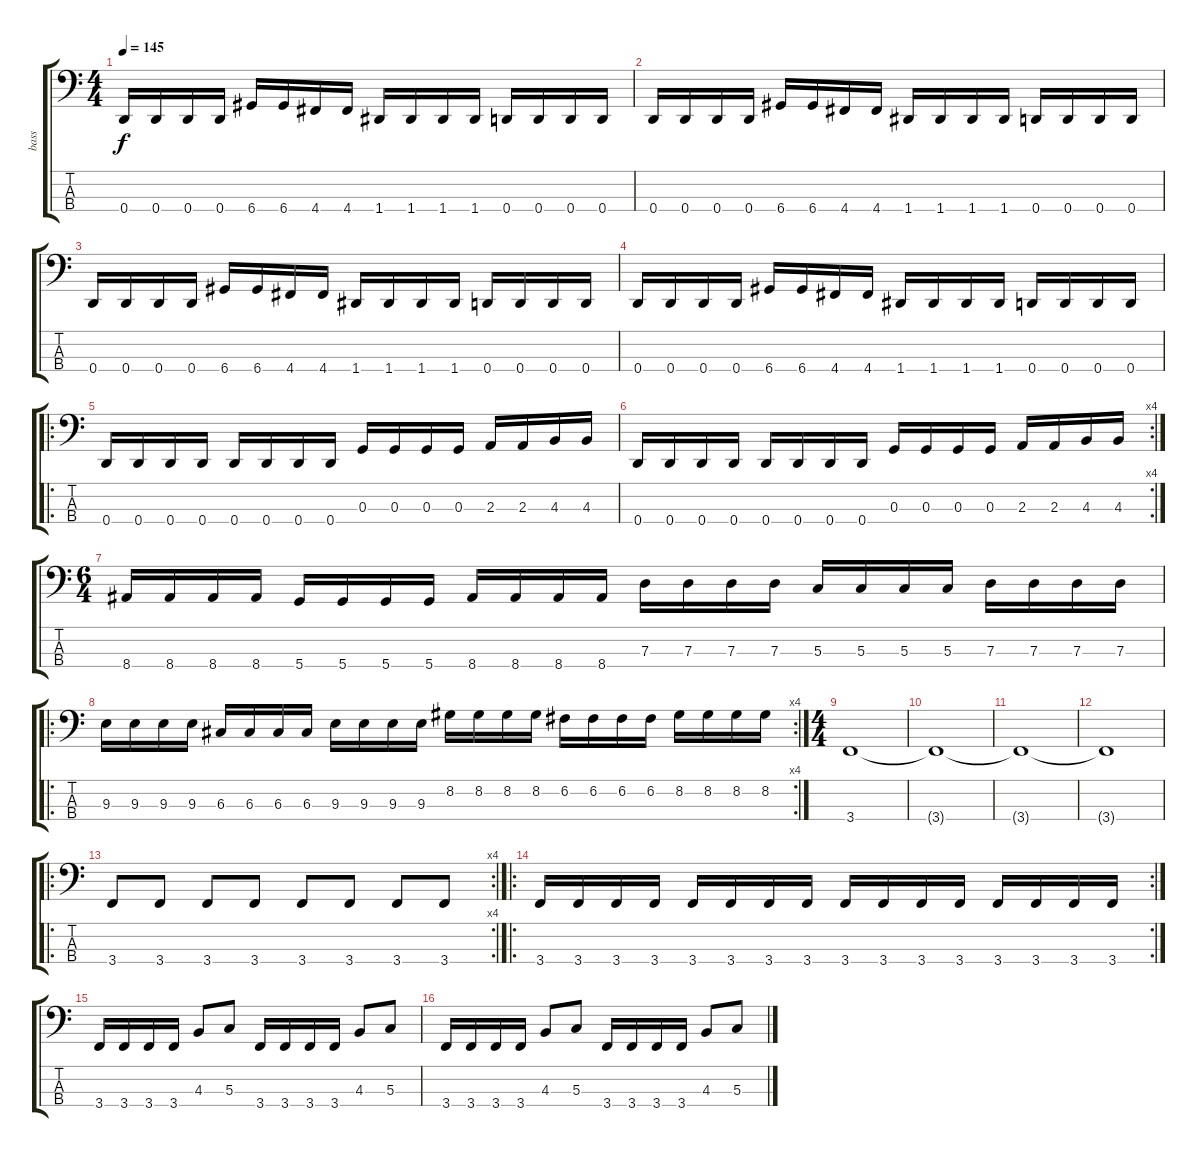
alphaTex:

\track ("bass" "bass") {instrument electricbasspick}
\staff {score tabs}
\tuning (F2 C2 G1 D1) {hide}
\ts (4 4)
\tempo 145
\clef f4
\ks c
0.4.16{dy f} 0.4.16 0.4.16 0.4.16 6.4.16 6.4.16 4.4.16 4.4.16 1.4.16 1.4.16 1.4.16 1.4.16 0.4.16 0.4.16 0.4.16 0.4.16 |
0.4.16 0.4.16 0.4.16 0.4.16 6.4.16 6.4.16 4.4.16 4.4.16 1.4.16 1.4.16 1.4.16 1.4.16 0.4.16 0.4.16 0.4.16 0.4.16 |
0.4.16 0.4.16 0.4.16 0.4.16 6.4.16 6.4.16 4.4.16 4.4.16 1.4.16 1.4.16 1.4.16 1.4.16 0.4.16 0.4.16 0.4.16 0.4.16 |
0.4.16 0.4.16 0.4.16 0.4.16 6.4.16 6.4.16 4.4.16 4.4.16 1.4.16 1.4.16 1.4.16 1.4.16 0.4.16 0.4.16 0.4.16 0.4.16 |
\ro
0.4.16 0.4.16 0.4.16 0.4.16 0.4.16 0.4.16 0.4.16 0.4.16 0.3.16 0.3.16 0.3.16 0.3.16 2.3.16 2.3.16 4.3.16 4.3.16 |
\rc 4
0.4.16 0.4.16 0.4.16 0.4.16 0.4.16 0.4.16 0.4.16 0.4.16 0.3.16 0.3.16 0.3.16 0.3.16 2.3.16 2.3.16 4.3.16 4.3.16 |
\ts (6 4)
8.4.16 8.4.16 8.4.16 8.4.16 5.4.16 5.4.16 5.4.16 5.4.16 8.4.16 8.4.16 8.4.16 8.4.16 7.3.16 7.3.16 7.3.16 7.3.16 5.3.16 5.3.16 5.3.16 5.3.16 7.3.16 7.3.16 7.3.16 7.3.16 |
\ro
\rc 4
9.3.16 9.3.16 9.3.16 9.3.16 6.3.16 6.3.16 6.3.16 6.3.16 9.3.16 9.3.16 9.3.16 9.3.16 8.2.16 8.2.16 8.2.16 8.2.16 6.2.16 6.2.16 6.2.16 6.2.16 8.2.16 8.2.16 8.2.16 8.2.16 |
\ts (4 4)
3.4.1 |
3.4{t}.1 |
3.4{t}.1 |
3.4{t}.1 |
\ro
\rc 4
3.4.8 3.4.8 3.4.8 3.4.8 3.4.8 3.4.8 3.4.8 3.4.8 |
\ro
\rc 2
3.4.16 3.4.16 3.4.16 3.4.16 3.4.16 3.4.16 3.4.16 3.4.16 3.4.16 3.4.16 3.4.16 3.4.16 3.4.16 3.4.16 3.4.16 3.4.16 |
3.4.16 3.4.16 3.4.16 3.4.16 4.3.8 5.3.8 3.4.16 3.4.16 3.4.16 3.4.16 4.3.8 5.3.8 |
3.4.16 3.4.16 3.4.16 3.4.16 4.3.8 5.3.8 3.4.16 3.4.16 3.4.16 3.4.16 4.3.8 5.3.8
